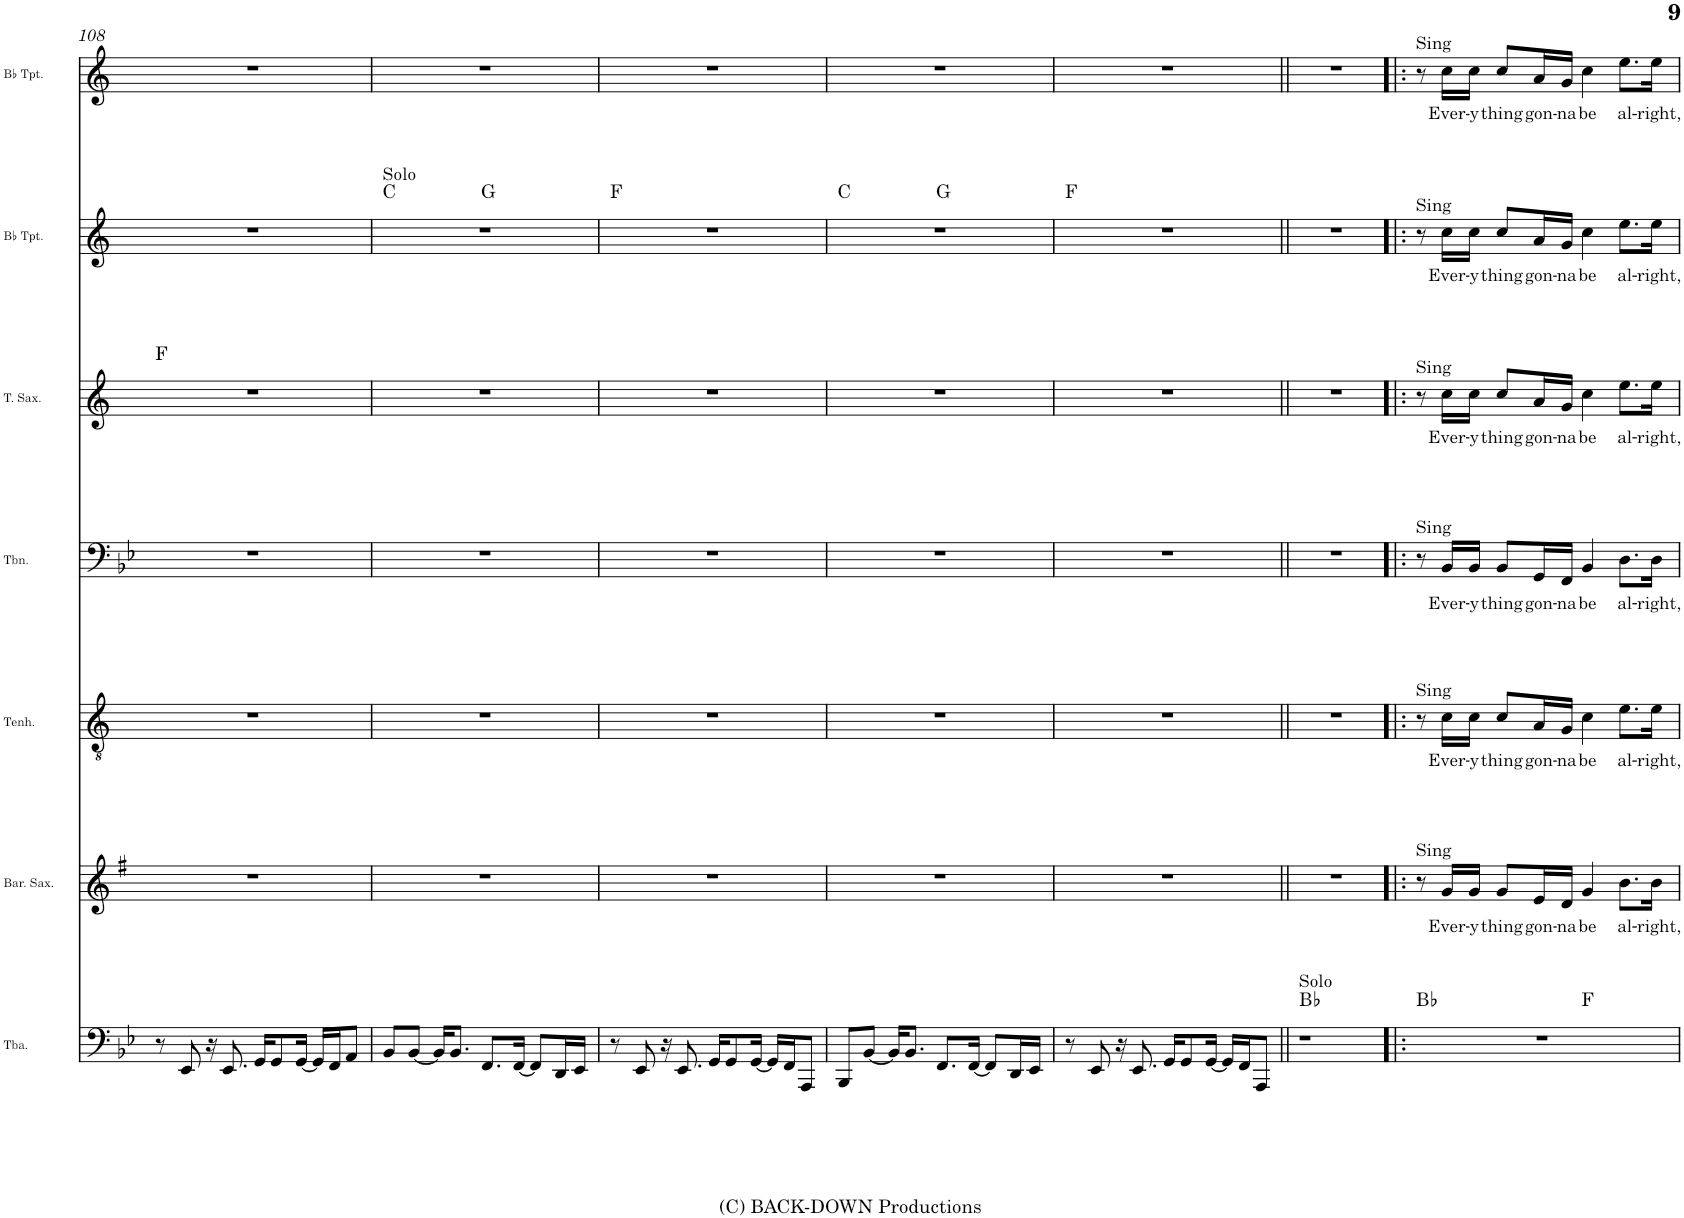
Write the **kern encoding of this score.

**kern	**harte	**kern	**text	**kern	**text	**kern	**text	**kern	**text	**harte	**kern	**text	**harte	**kern	**text
*part7	*part7	*part6	*part6	*part5	*part5	*part4	*part4	*part3	*part3	*part3	*part2	*part2	*part2	*part1	*part1
*staff7	*	*staff6	*staff6	*staff5	*staff5	*staff4	*staff4	*staff3	*staff3	*	*staff2	*staff2	*	*staff1	*staff1
*I"Tuba	*	*I"Baritone Saxophone	*	*I"Tenorhorn	*	*I"Trombone	*	*I"Tenor Saxophone	*	*	*I"Bb Trumpet	*	*	*I"Bb Trumpet	*
*I'Tba.	*	*I'Bar. Sax.	*	*I'Tenh.	*	*I'Tbn.	*	*I'T. Sax.	*	*	*I'Bb Tpt.	*	*	*I'Bb Tpt.	*
!!LO:PB:g=z
*clefF4	*	*clefG2	*	*clefGv2	*	*clefF4	*	*clefG2	*	*	*clefG2	*	*	*clefG2	*
*	*	*Trd12c21	*	*Trd1c2	*	*	*	*Trd8c14	*	*	*Trd1c2	*	*	*Trd1c2	*
*k[b-e-]	*	*k[f#]	*	*k[]	*	*k[b-e-]	*	*k[]	*	*	*k[]	*	*	*k[]	*
*M4/4	*	*M4/4	*	*M4/4	*	*M4/4	*	*M4/4	*	*	*M4/4	*	*	*M4/4	*
=108	=108	=108	=108	=108	=108	=108	=108	=108	=108	=108	=108	=108	=108	=108	=108
8r	.	1r	.	1r	.	1r	.	1r	.	F:maj	1r	.	.	1r	.
8EE-/	.	.	.	.	.	.	.	.	.	.	.	.	.	.	.
16r	.	.	.	.	.	.	.	.	.	.	.	.	.	.	.
8.EE-/	.	.	.	.	.	.	.	.	.	.	.	.	.	.	.
16GG/KL	.	.	.	.	.	.	.	.	.	.	.	.	.	.	.
8GG/	.	.	.	.	.	.	.	.	.	.	.	.	.	.	.
[16GG/Jk	.	.	.	.	.	.	.	.	.	.	.	.	.	.	.
16GG/LL]	.	.	.	.	.	.	.	.	.	.	.	.	.	.	.
16FF/J	.	.	.	.	.	.	.	.	.	.	.	.	.	.	.
8AA/J	.	.	.	.	.	.	.	.	.	.	.	.	.	.	.
=109	=109	=109	=109	=109	=109	=109	=109	=109	=109	=109	=109	=109	=109	=109	=109
!	!	!	!	!	!	!	!	!	!	!	!LO:TX:a:t=Solo	!	!	!	!
*	*	*	*	*	*	*	*	*	*	*	*^	*	*	*	*
8BB-/L	.	1r	.	1r	.	1r	.	1r	.	.	1r	2ryy	.	C:maj	1r	.
[8BB-/J	.	.	.	.	.	.	.	.	.	.	.	.	.	.	.	.
16BB-/KL]	.	.	.	.	.	.	.	.	.	.	.	.	.	.	.	.
8.BB-/J	.	.	.	.	.	.	.	.	.	.	.	.	.	.	.	.
8.FF/L	.	.	.	.	.	.	.	.	.	.	.	2ryy	.	G:maj	.	.
[16FF/Jk	.	.	.	.	.	.	.	.	.	.	.	.	.	.	.	.
8FF/L]	.	.	.	.	.	.	.	.	.	.	.	.	.	.	.	.
16DD/L	.	.	.	.	.	.	.	.	.	.	.	.	.	.	.	.
16EE-/JJ	.	.	.	.	.	.	.	.	.	.	.	.	.	.	.	.
*	*	*	*	*	*	*	*	*	*	*	*v	*v	*	*	*	*
=110	=110	=110	=110	=110	=110	=110	=110	=110	=110	=110	=110	=110	=110	=110	=110
8r	.	1r	.	1r	.	1r	.	1r	.	.	1r	.	F:maj	1r	.
8EE-/	.	.	.	.	.	.	.	.	.	.	.	.	.	.	.
16r	.	.	.	.	.	.	.	.	.	.	.	.	.	.	.
8.EE-/	.	.	.	.	.	.	.	.	.	.	.	.	.	.	.
16GG/KL	.	.	.	.	.	.	.	.	.	.	.	.	.	.	.
8GG/	.	.	.	.	.	.	.	.	.	.	.	.	.	.	.
[16GG/Jk	.	.	.	.	.	.	.	.	.	.	.	.	.	.	.
16GG/LL]	.	.	.	.	.	.	.	.	.	.	.	.	.	.	.
16FF/J	.	.	.	.	.	.	.	.	.	.	.	.	.	.	.
8AAA/J	.	.	.	.	.	.	.	.	.	.	.	.	.	.	.
=111	=111	=111	=111	=111	=111	=111	=111	=111	=111	=111	=111	=111	=111	=111	=111
*	*	*	*	*	*	*	*	*	*	*	*^	*	*	*	*
8BBB-/L	.	1r	.	1r	.	1r	.	1r	.	.	1r	2ryy	.	C:maj	1r	.
[8BB-/J	.	.	.	.	.	.	.	.	.	.	.	.	.	.	.	.
16BB-/KL]	.	.	.	.	.	.	.	.	.	.	.	.	.	.	.	.
8.BB-/J	.	.	.	.	.	.	.	.	.	.	.	.	.	.	.	.
8.FF/L	.	.	.	.	.	.	.	.	.	.	.	2ryy	.	G:maj	.	.
[16FF/Jk	.	.	.	.	.	.	.	.	.	.	.	.	.	.	.	.
8FF/L]	.	.	.	.	.	.	.	.	.	.	.	.	.	.	.	.
16DD/L	.	.	.	.	.	.	.	.	.	.	.	.	.	.	.	.
16EE-/JJ	.	.	.	.	.	.	.	.	.	.	.	.	.	.	.	.
*	*	*	*	*	*	*	*	*	*	*	*v	*v	*	*	*	*
=112	=112	=112	=112	=112	=112	=112	=112	=112	=112	=112	=112	=112	=112	=112	=112
8r	.	1r	.	1r	.	1r	.	1r	.	.	1r	.	F:maj	1r	.
8EE-/	.	.	.	.	.	.	.	.	.	.	.	.	.	.	.
16r	.	.	.	.	.	.	.	.	.	.	.	.	.	.	.
8.EE-/	.	.	.	.	.	.	.	.	.	.	.	.	.	.	.
16GG/KL	.	.	.	.	.	.	.	.	.	.	.	.	.	.	.
8GG/	.	.	.	.	.	.	.	.	.	.	.	.	.	.	.
[16GG/Jk	.	.	.	.	.	.	.	.	.	.	.	.	.	.	.
16GG/LL]	.	.	.	.	.	.	.	.	.	.	.	.	.	.	.
16FF/J	.	.	.	.	.	.	.	.	.	.	.	.	.	.	.
8AAA/J	.	.	.	.	.	.	.	.	.	.	.	.	.	.	.
=113||	=113||	=113||	=113||	=113||	=113||	=113||	=113||	=113||	=113||	=113||	=113||	=113||	=113||	=113||	=113||
!LO:TX:a:t=Solo	!	!	!	!	!	!	!	!	!	!	!	!	!	!	!
1r	Bb:maj	1r	.	1r	.	1r	.	1r	.	.	1r	.	.	1r	.
=114!|:	=114!|:	=114!|:	=114!|:	=114!|:	=114!|:	=114!|:	=114!|:	=114!|:	=114!|:	=114!|:	=114!|:	=114!|:	=114!|:	=114!|:	=114!|:
!	!	!	!	!	!	!	!	!	!	!	!	!	!	!LO:TX:a:t=Sing	!
!	!	!	!	!	!	!	!	!	!	!	!LO:TX:a:t=Sing	!	!	!	!
!	!	!	!	!	!	!	!	!LO:TX:a:t=Sing	!	!	!	!	!	!	!
!	!	!	!	!	!	!LO:TX:a:t=Sing	!	!	!	!	!	!	!	!	!
!	!	!	!	!LO:TX:a:t=Sing	!	!	!	!	!	!	!	!	!	!	!
!	!	!LO:TX:a:t=Sing	!	!	!	!	!	!	!	!	!	!	!	!	!
*^	*	*	*	*	*	*	*	*	*	*	*	*	*	*	*
1r	2ryy	Bb:maj	8r	.	8r	.	8r	.	8r	.	.	8r	.	.	8r	.
!	!	!	!	!LO:LY:b	!	!LO:LY:b	!	!LO:LY:b	!	!LO:LY:b	!	!	!LO:LY:b	!	!	!LO:LY:b
.	.	.	16g/LL	Ever-	16c\LL	Ever-	16BB-/LL	Ever-	16cc\LL	Ever-	.	16cc\LL	Ever-	.	16cc\LL	Ever-
!	!	!	!	!LO:LY:b	!	!LO:LY:b	!	!LO:LY:b	!	!LO:LY:b	!	!	!LO:LY:b	!	!	!LO:LY:b
.	.	.	16g/JJ	-y	16c\JJ	-y	16BB-/JJ	-y	16cc\JJ	-y	.	16cc\JJ	-y	.	16cc\JJ	-y
!	!	!	!	!LO:LY:b	!	!LO:LY:b	!	!LO:LY:b	!	!LO:LY:b	!	!	!LO:LY:b	!	!	!LO:LY:b
.	.	.	8g/L	thing	8c/L	thing	8BB-/L	thing	8cc/L	thing	.	8cc/L	thing	.	8cc/L	thing
!	!	!	!	!LO:LY:b	!	!LO:LY:b	!	!LO:LY:b	!	!LO:LY:b	!	!	!LO:LY:b	!	!	!LO:LY:b
.	.	.	16e/L	gon-	16A/L	gon-	16GG/L	gon-	16a/L	gon-	.	16a/L	gon-	.	16a/L	gon-
!	!	!	!	!LO:LY:b	!	!LO:LY:b	!	!LO:LY:b	!	!LO:LY:b	!	!	!LO:LY:b	!	!	!LO:LY:b
.	.	.	16d/JJ	-na	16G/JJ	-na	16FF/JJ	-na	16g/JJ	-na	.	16g/JJ	-na	.	16g/JJ	-na
!	!	!	!	!LO:LY:b	!	!LO:LY:b	!	!LO:LY:b	!	!LO:LY:b	!	!	!LO:LY:b	!	!	!LO:LY:b
.	2ryy	F:maj	4g/	be	4c\	be	4BB-/	be	4cc\	be	.	4cc\	be	.	4cc\	be
!	!	!	!	!LO:LY:b	!	!LO:LY:b	!	!LO:LY:b	!	!LO:LY:b	!	!	!LO:LY:b	!	!	!LO:LY:b
.	.	.	8.b\L	al-	8.e\L	al-	8.D\L	al-	8.ee\L	al-	.	8.ee\L	al-	.	8.ee\L	al-
!	!	!	!	!LO:LY:b	!	!LO:LY:b	!	!LO:LY:b	!	!LO:LY:b	!	!	!LO:LY:b	!	!	!LO:LY:b
.	.	.	16b\Jk	-right,	16e\Jk	-right,	16D\Jk	-right,	16ee\Jk	-right,	.	16ee\Jk	-right,	.	16ee\Jk	-right,
*v	*v	*	*	*	*	*	*	*	*	*	*	*	*	*	*	*
=	=	=	=	=	=	=	=	=	=	=	=	=	=	=	=
*-	*-	*-	*-	*-	*-	*-	*-	*-	*-	*-	*-	*-	*-	*-	*-
